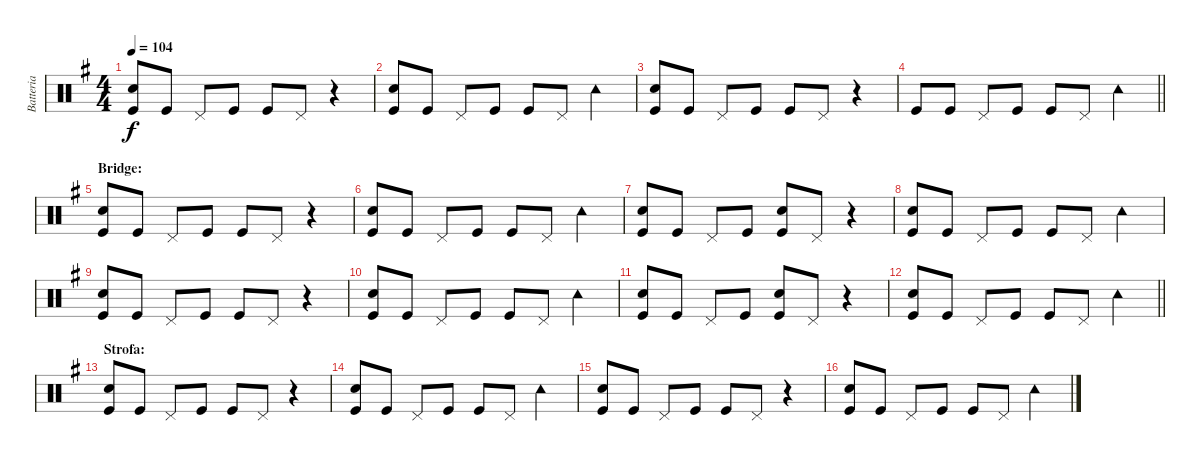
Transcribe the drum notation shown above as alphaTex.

\track ("Batteria" "Batteria") {instrument percussion}
\staff {score}
\articulation defaults
\ts (4 4)
\tempo 104
\clef neutral
\ks g
("Kick (hit)" "Metronome (bell)").8{dy f} "Kick (hit)".8 "Pedal Hi-Hat (hit)".8 "Kick (hit)".8 "Kick (hit)".8 "Pedal Hi-Hat (hit)".8 r.4 |
("Kick (hit)" "Metronome (bell)").8 "Kick (hit)".8 "Pedal Hi-Hat (hit)".8 "Kick (hit)".8 "Kick (hit)".8 "Pedal Hi-Hat (hit)".8 "Tambourine (hit)".4 |
("Kick (hit)" "Metronome (bell)").8 "Kick (hit)".8 "Pedal Hi-Hat (hit)".8 "Kick (hit)".8 "Kick (hit)".8 "Pedal Hi-Hat (hit)".8 r.4 |
\barLineRight lightlight "Kick (hit)".8 "Kick (hit)".8 "Pedal Hi-Hat (hit)".8 "Kick (hit)".8 "Kick (hit)".8 "Pedal Hi-Hat (hit)".8 "Tambourine (hit)".4
|
\section ("" "Bridge:")
("Kick (hit)" "Metronome (bell)").8 "Kick (hit)".8 "Pedal Hi-Hat (hit)".8 "Kick (hit)".8 "Kick (hit)".8 "Pedal Hi-Hat (hit)".8 r.4 |
("Kick (hit)" "Metronome (bell)").8 "Kick (hit)".8 "Pedal Hi-Hat (hit)".8 "Kick (hit)".8 "Kick (hit)".8 "Pedal Hi-Hat (hit)".8 "Tambourine (hit)".4 |
("Kick (hit)" "Metronome (bell)").8 "Kick (hit)".8 "Pedal Hi-Hat (hit)".8 "Kick (hit)".8 ("Kick (hit)" "Metronome (bell)").8 "Pedal Hi-Hat (hit)".8 r.4 |
("Kick (hit)" "Metronome (bell)").8 "Kick (hit)".8 "Pedal Hi-Hat (hit)".8 "Kick (hit)".8 "Kick (hit)".8 "Pedal Hi-Hat (hit)".8 "Tambourine (hit)".4 |
("Kick (hit)" "Metronome (bell)").8 "Kick (hit)".8 "Pedal Hi-Hat (hit)".8 "Kick (hit)".8 "Kick (hit)".8 "Pedal Hi-Hat (hit)".8 r.4 |
("Kick (hit)" "Metronome (bell)").8 "Kick (hit)".8 "Pedal Hi-Hat (hit)".8 "Kick (hit)".8 "Kick (hit)".8 "Pedal Hi-Hat (hit)".8 "Tambourine (hit)".4 |
("Kick (hit)" "Metronome (bell)").8 "Kick (hit)".8 "Pedal Hi-Hat (hit)".8 "Kick (hit)".8 ("Kick (hit)" "Metronome (bell)").8 "Pedal Hi-Hat (hit)".8 r.4 |
\barLineRight lightlight
("Kick (hit)" "Metronome (bell)").8 "Kick (hit)".8 "Pedal Hi-Hat (hit)".8 "Kick (hit)".8 "Kick (hit)".8 "Pedal Hi-Hat (hit)".8 "Tambourine (hit)".4 |
\section ("" "Strofa:")
("Kick (hit)" "Metronome (bell)").8 "Kick (hit)".8 "Pedal Hi-Hat (hit)".8 "Kick (hit)".8 "Kick (hit)".8 "Pedal Hi-Hat (hit)".8 r.4 |
("Kick (hit)" "Metronome (bell)").8 "Kick (hit)".8 "Pedal Hi-Hat (hit)".8 "Kick (hit)".8 "Kick (hit)".8 "Pedal Hi-Hat (hit)".8 "Tambourine (hit)".4 |
("Kick (hit)" "Metronome (bell)").8 "Kick (hit)".8 "Pedal Hi-Hat (hit)".8 "Kick (hit)".8 "Kick (hit)".8 "Pedal Hi-Hat (hit)".8 r.4 |
("Kick (hit)" "Metronome (bell)").8 "Kick (hit)".8 "Pedal Hi-Hat (hit)".8 "Kick (hit)".8 "Kick (hit)".8 "Pedal Hi-Hat (hit)".8 "Tambourine (hit)".4
